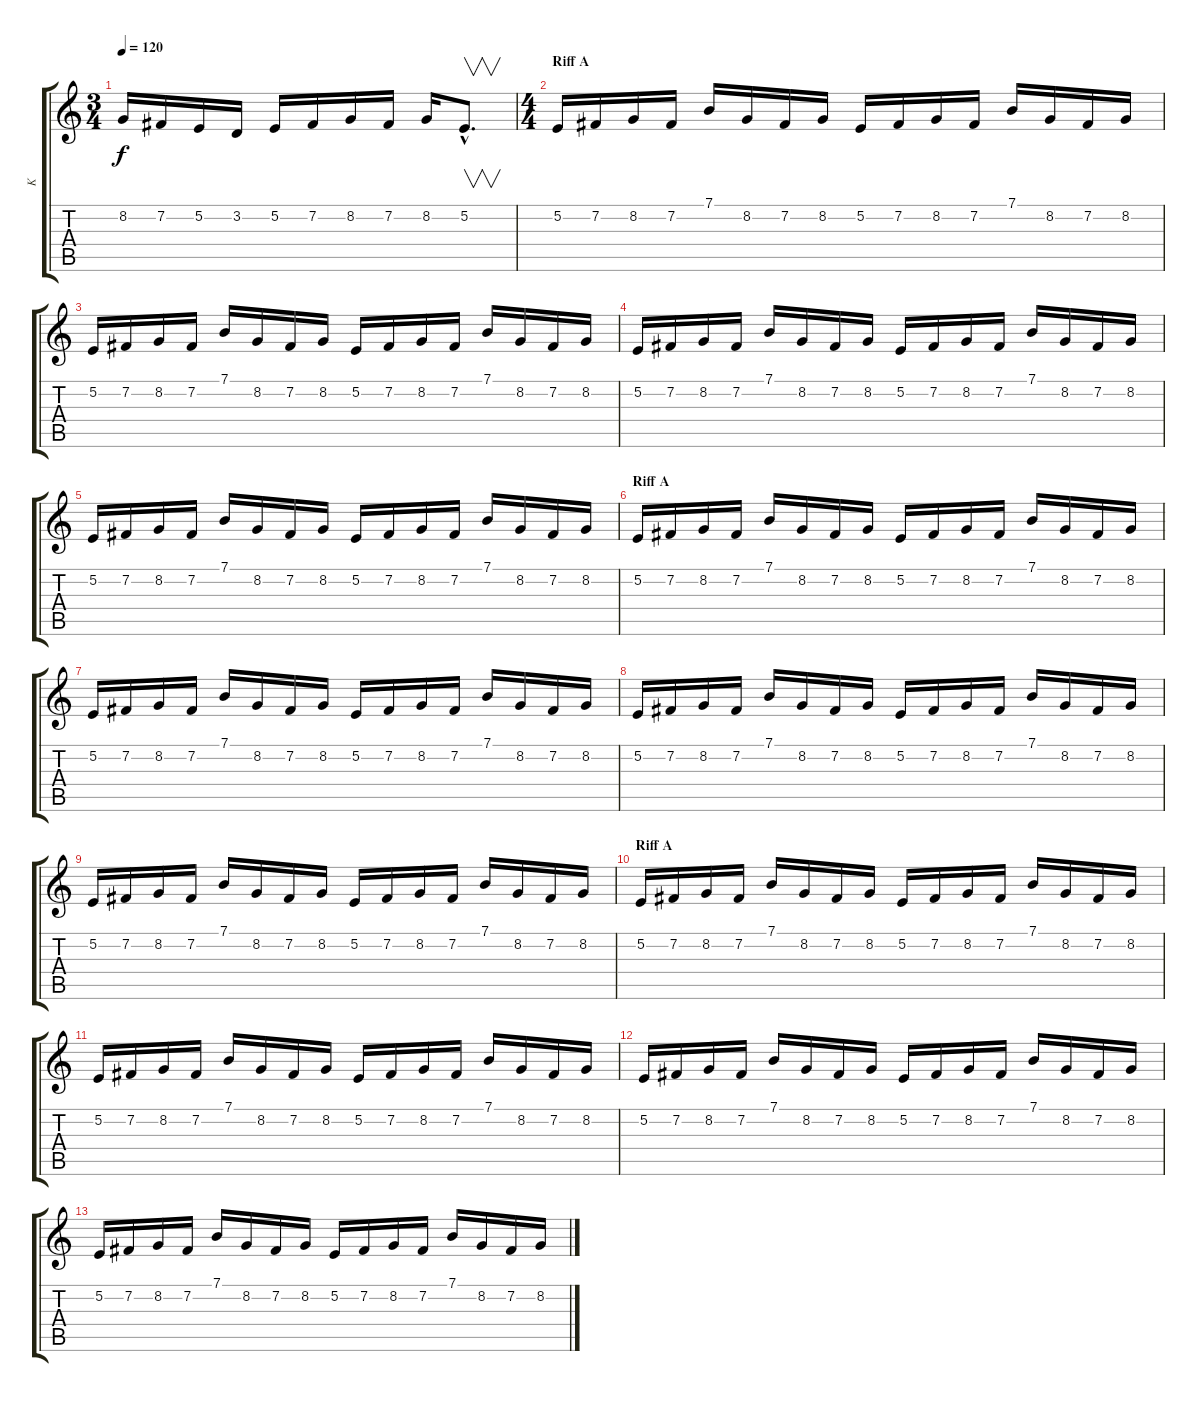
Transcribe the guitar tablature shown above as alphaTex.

\track ("K" "K") {instrument harpsichord}
\staff {score tabs}
\tuning (E4 B3 G3 D3 A2 E2) {hide}
\ts (3 4)
\tempo 120
\clef g2
\ks c
8.2.16{dy f} 7.2.16 5.2.16 3.2.16 5.2.16 7.2.16 8.2.16 7.2.16 8.2.16 5.2{hac}.8{v d} |
\ts (4 4)
\section ("" "Riff A")
5.2.16{instrument harpsichord} 7.2.16 8.2.16 7.2.16 7.1.16 8.2.16 7.2.16 8.2.16 5.2.16 7.2.16 8.2.16 7.2.16 7.1.16 8.2.16 7.2.16 8.2.16 |
5.2.16 7.2.16 8.2.16 7.2.16 7.1.16 8.2.16 7.2.16 8.2.16 5.2.16 7.2.16 8.2.16 7.2.16 7.1.16 8.2.16 7.2.16 8.2.16 |
5.2.16 7.2.16 8.2.16 7.2.16 7.1.16 8.2.16 7.2.16 8.2.16 5.2.16 7.2.16 8.2.16 7.2.16 7.1.16 8.2.16 7.2.16 8.2.16 |
5.2.16 7.2.16 8.2.16 7.2.16 7.1.16 8.2.16 7.2.16 8.2.16 5.2.16 7.2.16 8.2.16 7.2.16 7.1.16 8.2.16 7.2.16 8.2.16 |
\section ("" "Riff A")
5.2.16 7.2.16 8.2.16 7.2.16 7.1.16 8.2.16 7.2.16 8.2.16 5.2.16 7.2.16 8.2.16 7.2.16 7.1.16 8.2.16 7.2.16 8.2.16 |
5.2.16{volume 10} 7.2.16 8.2.16 7.2.16 7.1.16 8.2.16 7.2.16 8.2.16 5.2.16 7.2.16 8.2.16 7.2.16 7.1.16 8.2.16 7.2.16 8.2.16 |
5.2.16{volume 8} 7.2.16 8.2.16 7.2.16 7.1.16 8.2.16 7.2.16 8.2.16 5.2.16 7.2.16 8.2.16 7.2.16 7.1.16 8.2.16 7.2.16 8.2.16 |
5.2.16{volume 4} 7.2.16 8.2.16 7.2.16 7.1.16 8.2.16 7.2.16 8.2.16 5.2.16 7.2.16 8.2.16 7.2.16 7.1.16 8.2.16 7.2.16 8.2.16 |
\section ("" "Riff A")
5.2.16{volume 0} 7.2.16 8.2.16 7.2.16 7.1.16 8.2.16 7.2.16 8.2.16 5.2.16 7.2.16 8.2.16 7.2.16 7.1.16 8.2.16 7.2.16 8.2.16 |
5.2.16 7.2.16 8.2.16 7.2.16 7.1.16 8.2.16 7.2.16 8.2.16 5.2.16 7.2.16 8.2.16 7.2.16 7.1.16 8.2.16 7.2.16 8.2.16 |
5.2.16 7.2.16 8.2.16 7.2.16 7.1.16 8.2.16 7.2.16 8.2.16 5.2.16 7.2.16 8.2.16 7.2.16 7.1.16 8.2.16 7.2.16 8.2.16 |
5.2.16 7.2.16 8.2.16 7.2.16 7.1.16 8.2.16 7.2.16 8.2.16 5.2.16 7.2.16 8.2.16 7.2.16 7.1.16 8.2.16 7.2.16 8.2.16
